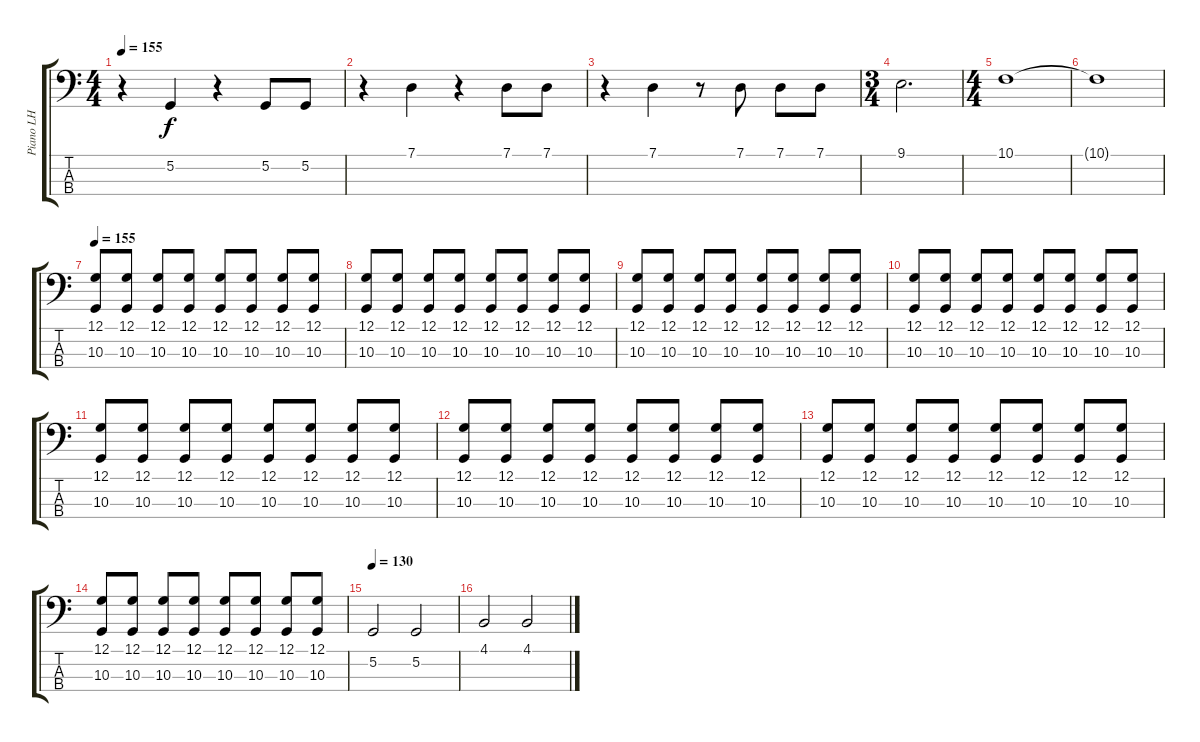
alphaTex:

\track ("Piano LH" "Piano LH") {instrument brightacousticpiano}
\staff {score tabs}
\tuning (G2 D2 A1 E1) {hide}
\ts (4 4)
\tempo 155
\clef f4
\ks c
r.4{dy f} 5.2.4 r.4 5.2.8 5.2.8 |
r.4 7.1.4 r.4 7.1.8 7.1.8 |
r.4 7.1.4 r.8 7.1.8 7.1.8 7.1.8 |
\ts (3 4)
9.1.2{d} |
\ts (4 4)
10.1.1 |
10.1{t}.1 |
\tempo 155
(12.1 10.3).8 (12.1 10.3).8 (12.1 10.3).8 (12.1 10.3).8 (12.1 10.3).8 (12.1 10.3).8 (12.1 10.3).8 (12.1 10.3).8 |
(12.1 10.3).8 (12.1 10.3).8 (12.1 10.3).8 (12.1 10.3).8 (12.1 10.3).8 (12.1 10.3).8 (12.1 10.3).8 (12.1 10.3).8 |
(12.1 10.3).8 (12.1 10.3).8 (12.1 10.3).8 (12.1 10.3).8 (12.1 10.3).8 (12.1 10.3).8 (12.1 10.3).8 (12.1 10.3).8 |
(12.1 10.3).8 (12.1 10.3).8 (12.1 10.3).8 (12.1 10.3).8 (12.1 10.3).8 (12.1 10.3).8 (12.1 10.3).8 (12.1 10.3).8 |
(12.1 10.3).8 (12.1 10.3).8 (12.1 10.3).8 (12.1 10.3).8 (12.1 10.3).8 (12.1 10.3).8 (12.1 10.3).8 (12.1 10.3).8 |
(12.1 10.3).8 (12.1 10.3).8 (12.1 10.3).8 (12.1 10.3).8 (12.1 10.3).8 (12.1 10.3).8 (12.1 10.3).8 (12.1 10.3).8 |
(12.1 10.3).8 (12.1 10.3).8 (12.1 10.3).8 (12.1 10.3).8 (12.1 10.3).8 (12.1 10.3).8 (12.1 10.3).8 (12.1 10.3).8 |
(12.1 10.3).8 (12.1 10.3).8 (12.1 10.3).8 (12.1 10.3).8 (12.1 10.3).8 (12.1 10.3).8 (12.1 10.3).8 (12.1 10.3).8 |
\tempo 130
5.2.2 5.2.2 |
4.1.2 4.1.2
